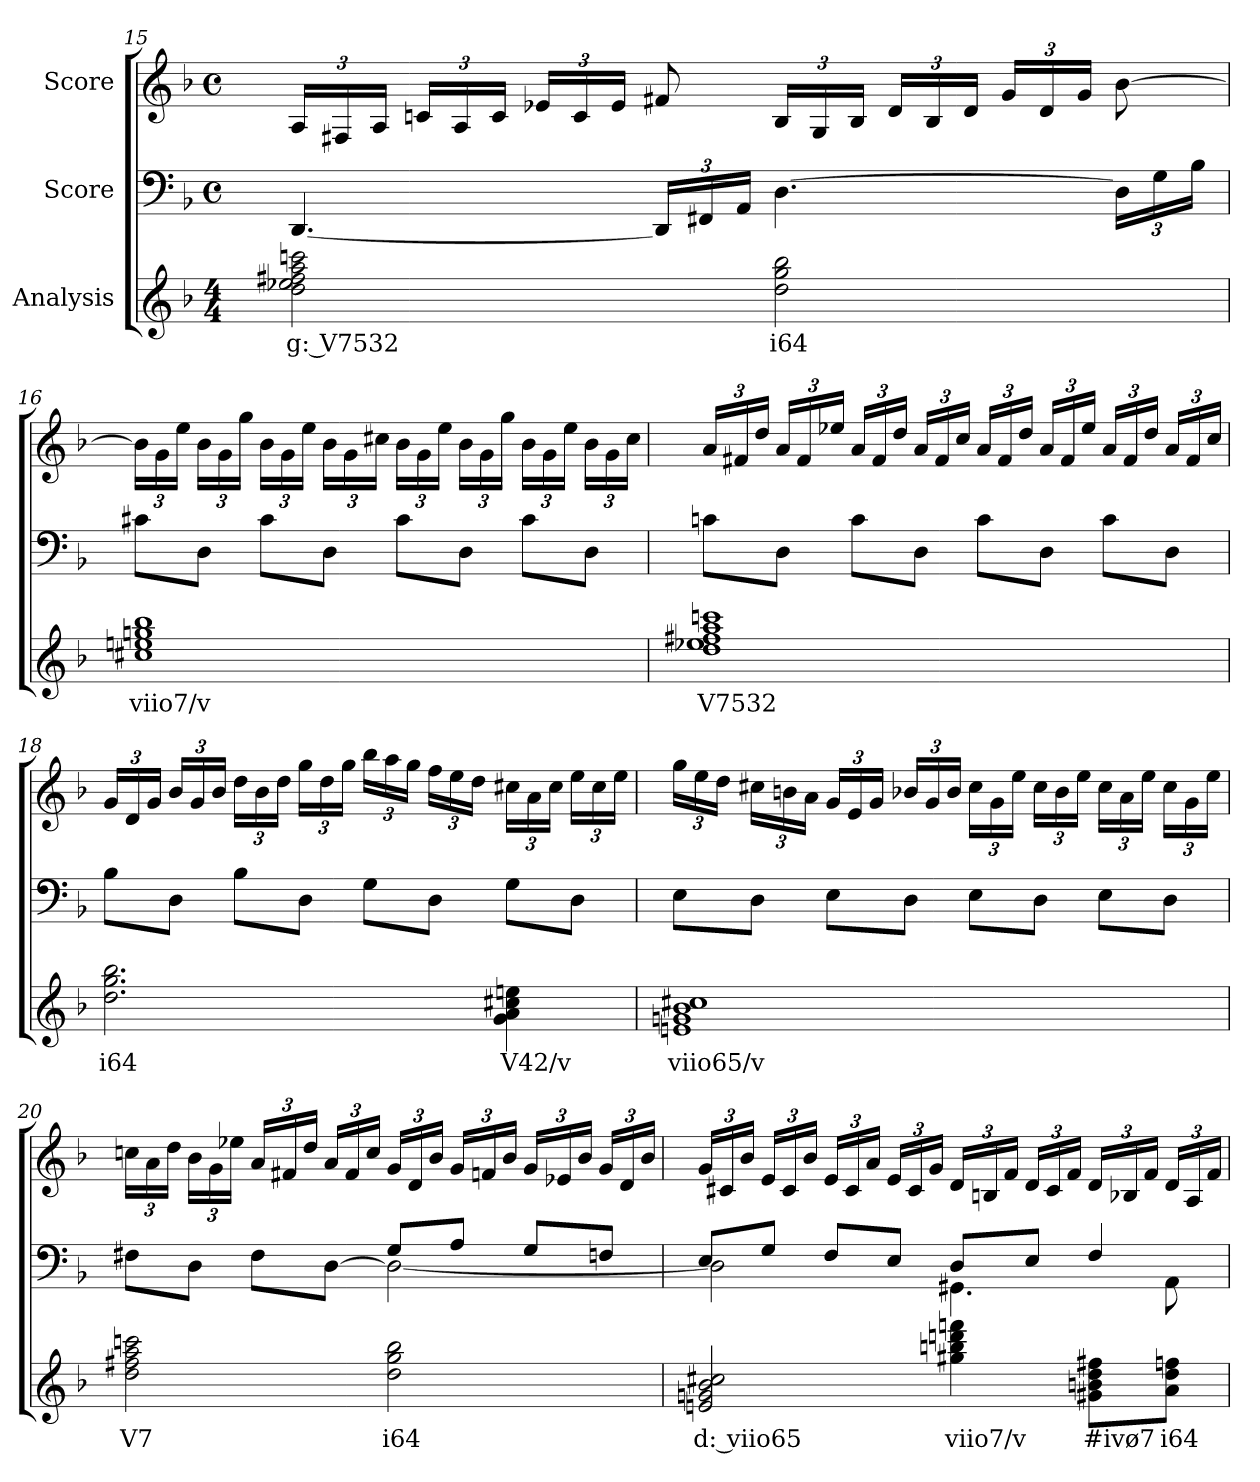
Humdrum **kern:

**kern	**text	**kern	**kern
*part3	*part3	*part2	*part1
*staff3	*staff3	*staff2	*staff1
*I"Analysis	*	*I"Score	*I"Score
!!LO:LB:g=z
*	*	*clefF4	*clefG2
*k[b-]	*	*k[b-]	*k[b-]
*M4/4	*	*M4/4	*M4/4
*	*	*met(c)	*met(c)
=15	=15	=15	=15
*	*	*	*Xbrackettup
2dd 2ee-X 2ff#X 2aa 2cccn	g: V7532	[4.DD/	24A/LL
.	.	.	24F#X/
.	.	.	24A/JJ
.	.	.	24cn/LL
.	.	.	24A/
.	.	.	24c/JJ
.	.	.	24e-X/LL
.	.	.	24c/
.	.	.	24e-/JJ
*	*	*Xbrackettup	*
.	.	24DD/LL]	8f#X/
.	.	24FF#X/	.
.	.	24AA/JJ	.
2dd 2gg 2bb-	i64	[4.D\	24B-/LL
.	.	.	24G/
.	.	.	24B-/JJ
.	.	.	24d/LL
.	.	.	24B-/
.	.	.	24d/JJ
.	.	.	24g/LL
.	.	.	24d/
.	.	.	24g/JJ
.	.	24D\LL]	[8b-\
.	.	24G\	.
.	.	24B-\JJ	.
=16	=16	=16	=16
1cc#X 1een 1ggn 1bb-	viio7/v	8c#X\L	24b-\LL]
.	.	.	24g\
.	.	.	24ee\JJ
.	.	8D\J	24b-\LL
.	.	.	24g\
.	.	.	24gg\JJ
.	.	8c#\L	24b-\LL
.	.	.	24g\
.	.	.	24ee\JJ
.	.	8D\J	24b-\LL
.	.	.	24g\
.	.	.	24cc#X\JJ
.	.	8c#\L	24b-\LL
.	.	.	24g\
.	.	.	24ee\JJ
.	.	8D\J	24b-\LL
.	.	.	24g\
.	.	.	24gg\JJ
.	.	8c#\L	24b-\LL
.	.	.	24g\
.	.	.	24ee\JJ
.	.	8D\J	24b-\LL
.	.	.	24g\
.	.	.	24cc#\JJ
!!LO:LB:g=z
=17	=17	=17	=17
1dd 1ee-X 1ff#X 1aa 1cccn	V7532	8cn\L	24a/LL
.	.	.	24f#X/
.	.	.	24dd/JJ
.	.	8D\J	24a/LL
.	.	.	24f#/
.	.	.	24ee-X/JJ
.	.	8c\L	24a/LL
.	.	.	24f#/
.	.	.	24dd/JJ
.	.	8D\J	24a/LL
.	.	.	24f#/
.	.	.	24cc/JJ
.	.	8c\L	24a/LL
.	.	.	24f#/
.	.	.	24dd/JJ
.	.	8D\J	24a/LL
.	.	.	24f#/
.	.	.	24ee-/JJ
.	.	8c\L	24a/LL
.	.	.	24f#/
.	.	.	24dd/JJ
.	.	8D\J	24a/LL
.	.	.	24f#/
.	.	.	24cc/JJ
=18	=18	=18	=18
2.dd 2.gg 2.bb-	i64	8B-\L	24g/LL
.	.	.	24d/
.	.	.	24g/JJ
.	.	8D\J	24b-/LL
.	.	.	24g/
.	.	.	24b-/JJ
.	.	8B-\L	24dd\LL
.	.	.	24b-\
.	.	.	24dd\JJ
.	.	8D\J	24gg\LL
.	.	.	24dd\
.	.	.	24gg\JJ
.	.	8G\L	24bb-\LL
.	.	.	24aa\
.	.	.	24gg\JJ
.	.	8D\J	24ff\LL
.	.	.	24ee\
.	.	.	24dd\JJ
4g 4a 4cc#X 4een	V42/v	8G\L	24cc#X\LL
.	.	.	24a\
.	.	.	24cc#\JJ
.	.	8D\J	24ee\LL
.	.	.	24cc#\
.	.	.	24ee\JJ
!!LO:PB:g=z
=19	=19	=19	=19
1en 1gn 1b- 1cc#X	viio65/v	8E\L	24gg\LL
.	.	.	24ee\
.	.	.	24dd\JJ
.	.	8D\J	24cc#X\LL
.	.	.	24bn\
.	.	.	24a\JJ
.	.	8E\L	24g/LL
.	.	.	24e/
.	.	.	24g/JJ
.	.	8D\J	24b-X/LL
.	.	.	24g/
.	.	.	24b-/JJ
.	.	8E\L	24cc#\LL
.	.	.	24g\
.	.	.	24ee\JJ
.	.	8D\J	24cc#\LL
.	.	.	24b-\
.	.	.	24ee\JJ
.	.	8E\L	24cc#\LL
.	.	.	24a\
.	.	.	24ee\JJ
.	.	8D\J	24cc#\LL
.	.	.	24g\
.	.	.	24ee\JJ
=20	=20	=20	=20
*	*	*^	*
2dd 2ff#X 2aa 2cccn	V7	2ryy	8F#X\L	24ccn\LL
.	.	.	.	24a\
.	.	.	.	24dd\JJ
.	.	.	8D\J	24b-\LL
.	.	.	.	24g\
.	.	.	.	24ee-X\JJ
.	.	.	8F#\L	24a/LL
.	.	.	.	24f#X/
.	.	.	.	24dd/JJ
.	.	.	[8D\J	24a/LL
.	.	.	.	24f#/
.	.	.	.	24cc/JJ
2dd 2gg 2bb-	i64	8G/L	2D\_	24g/LL
.	.	.	.	24d/
.	.	.	.	24b-/JJ
.	.	8A/J	.	24g/LL
.	.	.	.	24fn/
.	.	.	.	24b-/JJ
.	.	8G/L	.	24g/LL
.	.	.	.	24e-X/
.	.	.	.	24b-/JJ
.	.	8Fn/J	.	24g/LL
.	.	.	.	24d/
.	.	.	.	24b-/JJ
!!LO:LB:g=z
=21	=21	=21	=21	=21
2en 2gn 2b- 2cc#X	d: viio65	8E/L	2D\]	24g/LL
.	.	.	.	24c#X/
.	.	.	.	24b-/JJ
.	.	8G/J	.	24e/LL
.	.	.	.	24c#/
.	.	.	.	24b-/JJ
.	.	8F/L	.	24e/LL
.	.	.	.	24c#/
.	.	.	.	24a/JJ
.	.	8E/J	.	24e/LL
.	.	.	.	24c#/
.	.	.	.	24g/JJ
4gg#X 4bbn 4dddn 4fffn	viio7/v	8D/L	4.GG#X\	24d/LL
.	.	.	.	24Bn/
.	.	.	.	24f/JJ
.	.	8E/J	.	24d/LL
.	.	.	.	24c#/
.	.	.	.	24f/JJ
8g#X 8bn 8dd 8ff#XL	#ivø7	4F/	.	24d/LL
.	.	.	.	24B-X/
.	.	.	.	24f/JJ
8a 8dd 8ffnJ	i64	.	8AA\	24d/LL
.	.	.	.	24A/
.	.	.	.	24f/JJ
*	*	*v	*v	*
=	=	=	=
*-	*-	*-	*-
